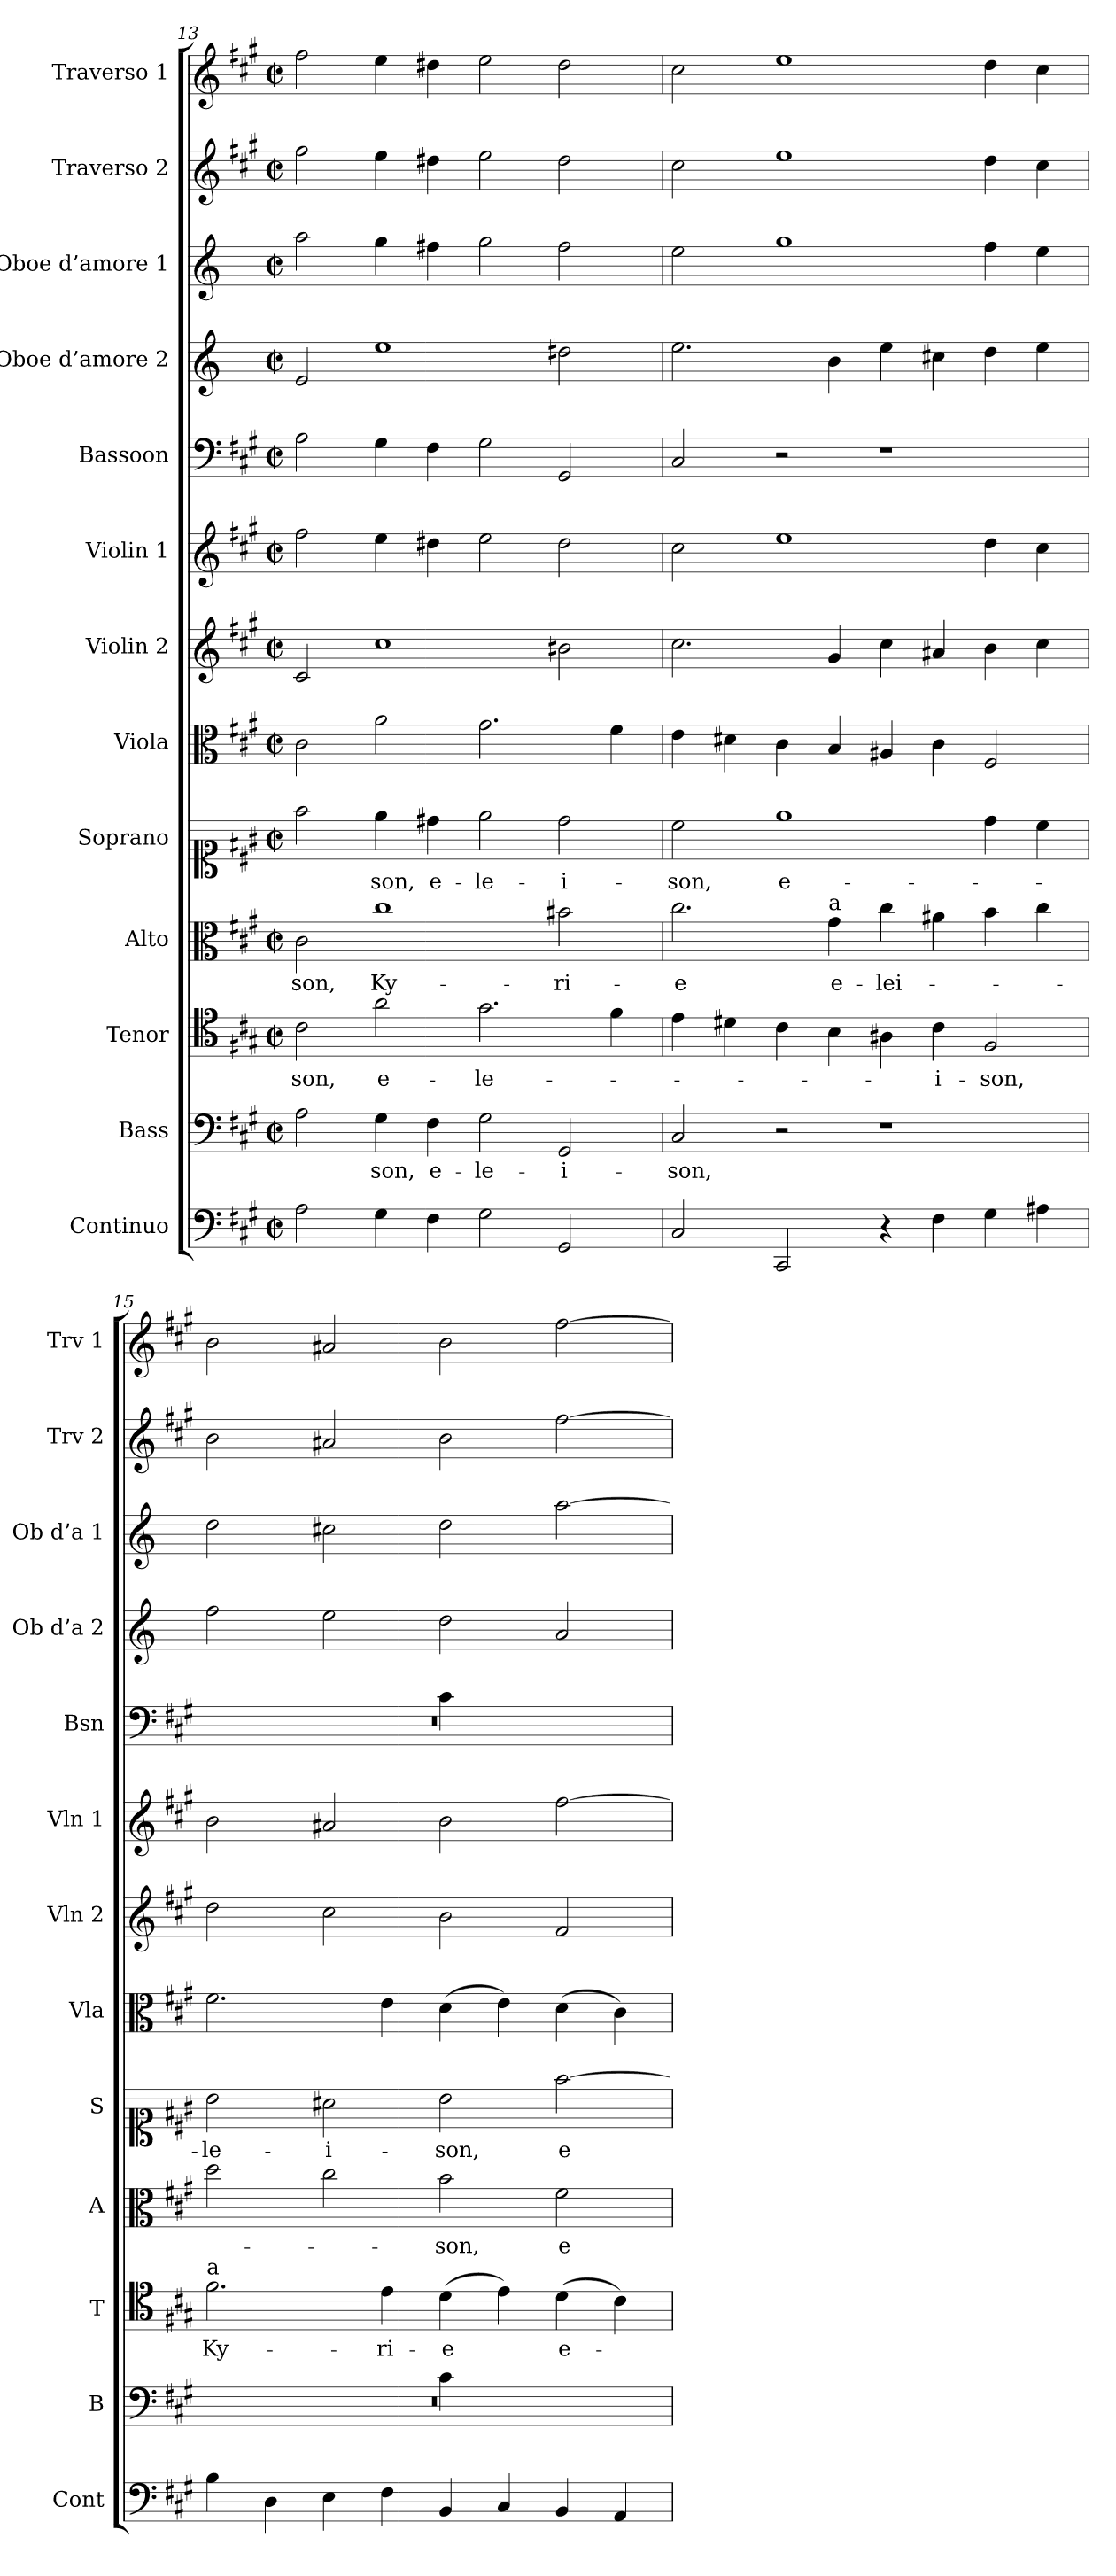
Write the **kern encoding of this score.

**kern	**kern	**text	**kern	**text	**kern	**text	**kern	**text	**kern	**kern	**kern	**kern	**kern	**kern	**kern	**kern
*part13	*part12	*part12	*part11	*part11	*part10	*part10	*part9	*part9	*part8	*part7	*part6	*part5	*part4	*part3	*part2	*part1
*staff13	*staff12	*staff12	*staff11	*staff11	*staff10	*staff10	*staff9	*staff9	*staff8	*staff7	*staff6	*staff5	*staff4	*staff3	*staff2	*staff1
*I"Continuo	*I"Bass	*	*I"Tenor	*	*I"Alto	*	*I"Soprano	*	*I"Viola	*I"Violin 2	*I"Violin 1	*I"Bassoon	*I"Oboe d’amore 2	*I"Oboe d’amore 1	*I"Traverso 2	*I"Traverso 1
*I'Cont	*I'B	*	*I'T	*	*I'A	*	*I'S	*	*I'Vla	*I'Vln 2	*I'Vln 1	*I'Bsn	*I'Ob d’a 2	*I'Ob d’a 1	*I'Trv 2	*I'Trv 1
*clefF4	*clefF4	*	*clefC4	*	*clefC3	*	*clefC1	*	*clefC3	*clefG2	*clefG2	*clefF4	*clefG2	*clefG2	*clefG2	*clefG2
*	*	*	*	*	*	*	*	*	*	*	*	*	*ITrd2c3	*ITrd2c3	*	*
*k[f#c#g#]	*k[f#c#g#]	*	*k[f#c#g#]	*	*k[f#c#g#]	*	*k[f#c#g#]	*	*k[f#c#g#]	*k[f#c#g#]	*k[f#c#g#]	*k[f#c#g#]	*k[f#c#g#]	*k[f#c#g#]	*k[f#c#g#]	*k[f#c#g#]
*M4/2	*M4/2	*	*M4/2	*	*M4/2	*	*M4/2	*	*M4/2	*M4/2	*M4/2	*M4/2	*M4/2	*M4/2	*M4/2	*M4/2
*met(c|)	*met(c|)	*	*met(c|)	*	*met(c|)	*	*met(c|)	*	*met(c|)	*met(c|)	*met(c|)	*met(c|)	*met(c|)	*met(c|)	*met(c|)	*met(c|)
=13	=13	=13	=13	=13	=13	=13	=13	=13	=13	=13	=13	=13	=13	=13	=13	=13
!	!	!	!	!LO:LY:b	!	!LO:LY:b	!	!	!	!	!	!	!	!	!	!
2A\	2A\	.	2c#\	-son,	2c#\	-son,	2ff#\	.	2c#\	2c#/	2ff#\	2A\	2c#/	2ff#\	2ff#\	2ff#\
!	!	!LO:LY:b	!	!LO:LY:b	!	!LO:LY:b	!	!LO:LY:b	!	!	!	!	!	!	!	!
4G#\	4G#\	-son,	2a\	e-	1cc#	Ky-	4ee\	-son,	2a\	1cc#	4ee\	4G#\	1cc#	4ee\	4ee\	4ee\
!	!	!LO:LY:b	!	!	!	!	!	!LO:LY:b	!	!	!	!	!	!	!	!
4F#\	4F#\	e-	.	.	.	.	4dd#X\	e-	.	.	4dd#X\	4F#\	.	4dd#X\	4dd#X\	4dd#X\
!	!	!LO:LY:b	!	!LO:LY:b	!	!	!	!LO:LY:b	!	!	!	!	!	!	!	!
2G#\	2G#\	-le-	2.g#\	-le-	.	.	2ee\	-le-	2.g#\	.	2ee\	2G#\	.	2ee\	2ee\	2ee\
!	!	!LO:LY:b	!	!	!	!LO:LY:b	!	!LO:LY:b	!	!	!	!	!	!	!	!
2GG#/	2GG#/	-i-	.	.	2b#X\	-ri-	2dd#\	-i-	.	2b#X\	2dd#\	2GG#/	2b#X\	2dd#\	2dd#\	2dd#\
.	.	.	4f#\	.	.	.	.	.	4f#\	.	.	.	.	.	.	.
=14	=14	=14	=14	=14	=14	=14	=14	=14	=14	=14	=14	=14	=14	=14	=14	=14
!	!	!LO:LY:b	!	!	!	!LO:LY:b	!	!LO:LY:b	!	!	!	!	!	!	!	!
2C#/	2C#/	-son,	4e\	.	2.cc#\	-e	2cc#\	-son,	4e\	2.cc#\	2cc#\	2C#/	2.cc#\	2cc#\	2cc#\	2cc#\
.	.	.	4d#X\	.	.	.	.	.	4d#X\	.	.	.	.	.	.	.
!	!	!	!	!	!	!	!	!LO:LY:b	!	!	!	!	!	!	!	!
2CC#/	2r	.	4c#\	.	.	.	1ee	e-	4c#\	.	1ee	2r	.	1ee	1ee	1ee
!	!	!	!	!	!LO:TX:a:t=a	!	!	!	!	!	!	!	!	!	!	!
!	!	!	!	!	!	!LO:LY:b	!	!	!	!	!	!	!	!	!	!
.	.	.	4B\	.	4g#\	e-	.	.	4B/	4g#/	.	.	4g#\	.	.	.
!	!	!	!	!	!	!LO:LY:b	!	!	!	!	!	!	!	!	!	!
4r	1r	.	4A#X\	.	4cc#\	-lei-	.	.	4A#X/	4cc#\	.	1r	4cc#\	.	.	.
!	!	!	!	!LO:LY:b	!	!	!	!	!	!	!	!	!	!	!	!
4F#\	.	.	4c#\	-i-	4a#X\	.	.	.	4c#\	4a#X/	.	.	4a#X\	.	.	.
!	!	!	!	!LO:LY:b	!	!	!	!	!	!	!	!	!	!	!	!
4G#\	.	.	2F#/	-son,	4b\	.	4dd\	.	2F#/	4b\	4dd\	.	4b\	4dd\	4dd\	4dd\
4A#X\	.	.	.	.	4cc#\	.	4cc#\	.	.	4cc#\	4cc#\	.	4cc#\	4cc#\	4cc#\	4cc#\
!!LO:PB:g=z
=15	=15	=15	=15	=15	=15	=15	=15	=15	=15	=15	=15	=15	=15	=15	=15	=15
*	*^	*	*	*	*	*	*	*	*	*	*	*	*	*	*	*
!	!	!	!	!LO:TX:a:t=a	!	!	!	!	!	!	!	!	!	!	!	!	!
!	!	!	!	!	!LO:LY:b	!	!	!	!LO:LY:b	!	!	!	!	!	!	!	!
*	*	*	*	*	*	*	*	*	*	*	*	*	*^	*	*	*	*
4B\	0r	1ryy	.	2.f#\	Ky-	2dd\	.	2b\	-le-	2.f#\	2dd\	2b\	0r	1ryy	2dd\	2b\	2b\	2b\
4D\	.	.	.	.	.	.	.	.	.	.	.	.	.	.	.	.	.	.
!	!	!	!	!	!	!	!	!	!LO:LY:b	!	!	!	!	!	!	!	!	!
4E\	.	.	.	.	.	2cc#\	.	2a#X\	-i-	.	2cc#\	2a#X/	.	.	2cc#\	2a#X\	2a#X/	2a#X/
!	!	!	!	!	!LO:LY:b	!	!	!	!	!	!	!	!	!	!	!	!	!
4F#\	.	.	.	4e\	-ri-	.	.	.	.	4e\	.	.	.	.	.	.	.	.
!	!	!	!	!	!LO:LY:b	!	!LO:LY:b	!	!LO:LY:b	!	!	!	!	!	!	!	!	!
4BB/	.	4c#	.	(4d\	-e	2b\	son,	2b\	-son,	(4d\	2b\	2b\	.	4c#	2b\	2b\	2b\	2b\
4C#/	.	2.ryy	.	4e\)	.	.	.	.	.	4e\)	.	.	.	2.ryy	.	.	.	.
!	!	!	!	!	!LO:LY:b	!	!LO:LY:b	!	!LO:LY:b	!	!	!	!	!	!	!	!	!
4BB/	.	.	.	(4d\	e-	2f#\	e-	[2ff#\	e-	(4d\	2f#/	[2ff#\	.	.	2f#/	[2ff#\	[2ff#\	[2ff#\
4AA/	.	.	.	4c#\)	.	.	.	.	.	4c#\)	.	.	.	.	.	.	.	.
*	*v	*v	*	*	*	*	*	*	*	*	*	*	*v	*v	*	*	*	*
=	=	=	=	=	=	=	=	=	=	=	=	=	=	=	=	=
*-	*-	*-	*-	*-	*-	*-	*-	*-	*-	*-	*-	*-	*-	*-	*-	*-
